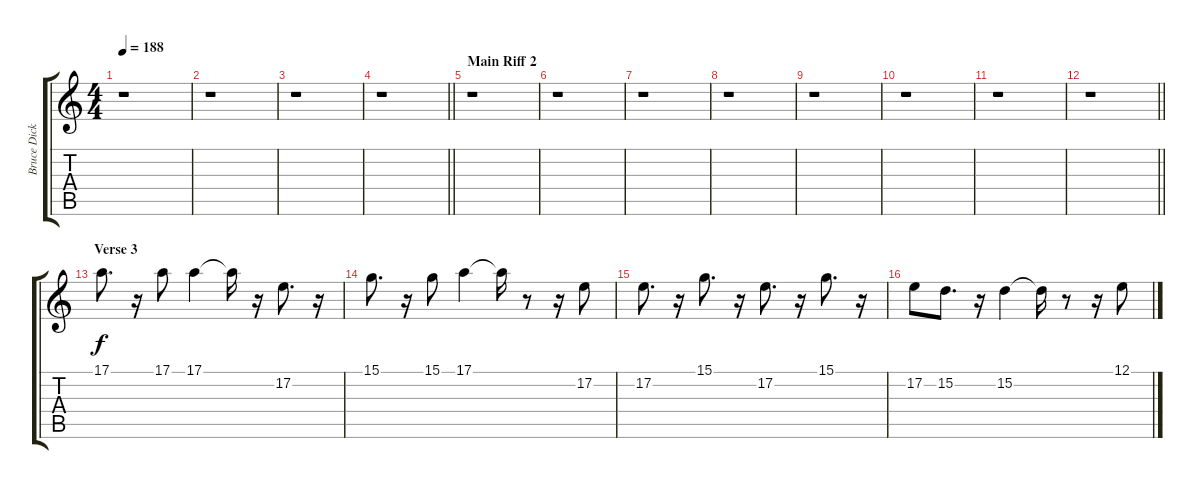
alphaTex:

\track ("Bruce Dickinson" "Bruce Dick") {instrument synthvoice}
\staff {score tabs}
\tuning (E4 B3 G3 D3 A2 E2) {hide}
\ts (4 4)
\tempo 188
\clef g2
\ks c
r.1{dy f} |
r.1 |
r.1 |
\barLineRight lightlight
r.1 |
\section ("" "Main Riff 2")
r.1 |
r.1 |
r.1 |
r.1 |
r.1 |
r.1 |
r.1 |
\barLineRight lightlight
r.1 |
\section ("" "Verse 3")
17.1.8{d} r.16 17.1.8 17.1.4 17.1{t}.16 r.16 17.2.8{d} r.16 |
15.1.8{d} r.16 15.1.8 17.1.4 17.1{t}.16 r.8 r.16 17.2.8 |
17.2.8{d} r.16 15.1.8{d} r.16 17.2.8{d} r.16 15.1.8{d} r.16 |
17.2.8 15.2.8{d} r.16 15.2.4 15.2{t}.16 r.8 r.16 12.1.8
